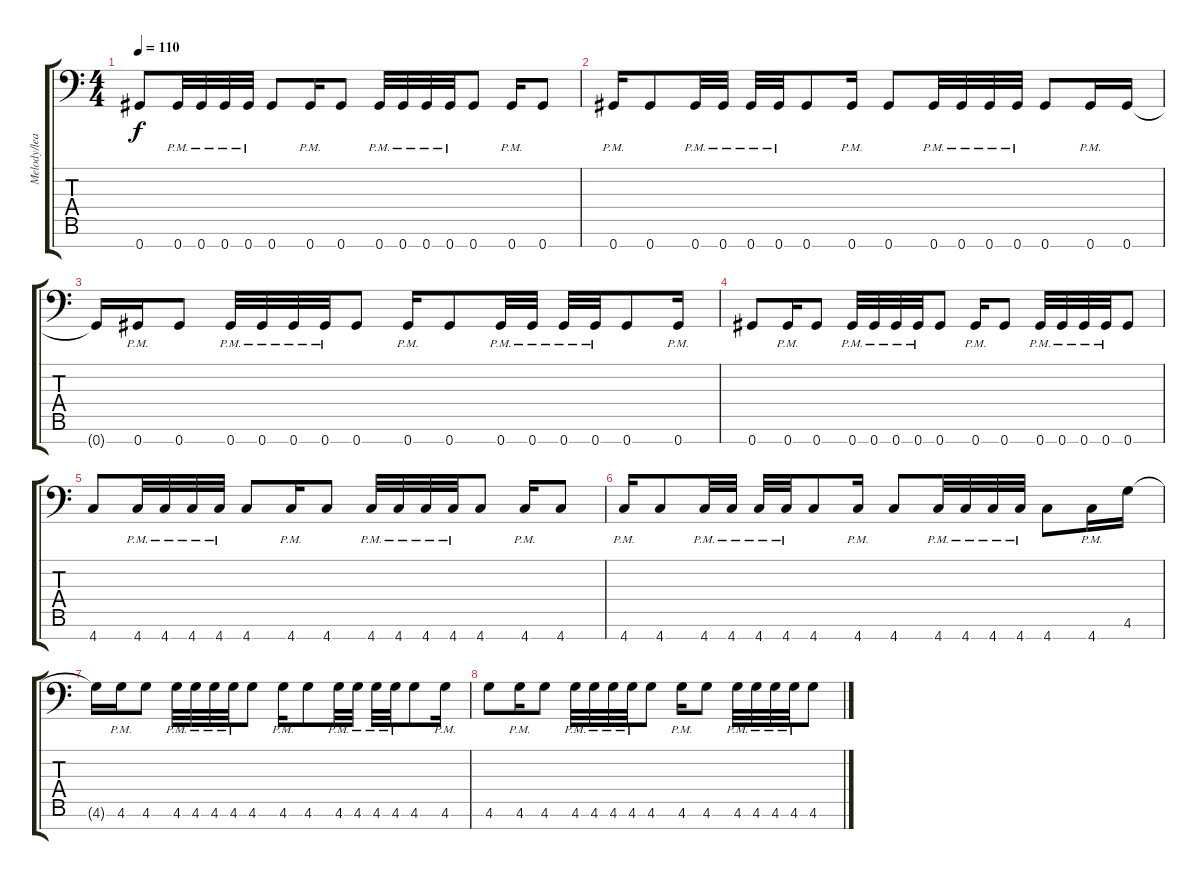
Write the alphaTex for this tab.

\track ("Melody/lead guitar." "Melody/lea") {instrument distortionguitar}
\staff {score tabs}
\tuning (Eb4 Bb3 Gb3 Db3 Ab2 Eb2 Ab1) {hide}
\ts (4 4)
\tempo 110
\clef f4
\ks c
0.7.8{dy f} 0.7{pm}.32 0.7{pm}.32 0.7{pm}.32 0.7{pm}.32 0.7.8 0.7{pm}.16 0.7.8 0.7{pm}.32 0.7{pm}.32 0.7{pm}.32 0.7{pm}.32 0.7.8 0.7{pm}.16 0.7.8 |
0.7{pm}.16 0.7.8 0.7{pm}.32 0.7{pm}.32 0.7{pm}.32 0.7{pm}.32 0.7.8 0.7{pm}.16 0.7.8 0.7{pm}.32 0.7{pm}.32 0.7{pm}.32 0.7{pm}.32 0.7.8 0.7{pm}.16 0.7.16 |
0.7{t}.16 0.7{pm}.16 0.7.8 0.7{pm}.32 0.7{pm}.32 0.7{pm}.32 0.7{pm}.32 0.7.8 0.7{pm}.16 0.7.8 0.7{pm}.32 0.7{pm}.32 0.7{pm}.32 0.7{pm}.32 0.7.8 0.7{pm}.16 |
0.7.8 0.7{pm}.16 0.7.8 0.7{pm}.32 0.7{pm}.32 0.7{pm}.32 0.7{pm}.32 0.7.8 0.7{pm}.16 0.7.8 0.7{pm}.32 0.7{pm}.32 0.7{pm}.32 0.7{pm}.32 0.7.8 |
4.7.8 4.7{pm}.32 4.7{pm}.32 4.7{pm}.32 4.7{pm}.32 4.7.8 4.7{pm}.16 4.7.8 4.7{pm}.32 4.7{pm}.32 4.7{pm}.32 4.7{pm}.32 4.7.8 4.7{pm}.16 4.7.8 |
4.7{pm}.16 4.7.8 4.7{pm}.32 4.7{pm}.32 4.7{pm}.32 4.7{pm}.32 4.7.8 4.7{pm}.16 4.7.8 4.7{pm}.32 4.7{pm}.32 4.7{pm}.32 4.7{pm}.32 4.7.8 4.7{pm}.16 4.6.16 |
4.6{t}.16 4.6{pm}.16 4.6.8 4.6{pm}.32 4.6{pm}.32 4.6{pm}.32 4.6{pm}.32 4.6.8 4.6{pm}.16 4.6.8 4.6{pm}.32 4.6{pm}.32 4.6{pm}.32 4.6{pm}.32 4.6.8 4.6{pm}.16 |
4.6.8 4.6{pm}.16 4.6.8 4.6{pm}.32 4.6{pm}.32 4.6{pm}.32 4.6{pm}.32 4.6.8 4.6{pm}.16 4.6.8 4.6{pm}.32 4.6{pm}.32 4.6{pm}.32 4.6{pm}.32 4.6.8
